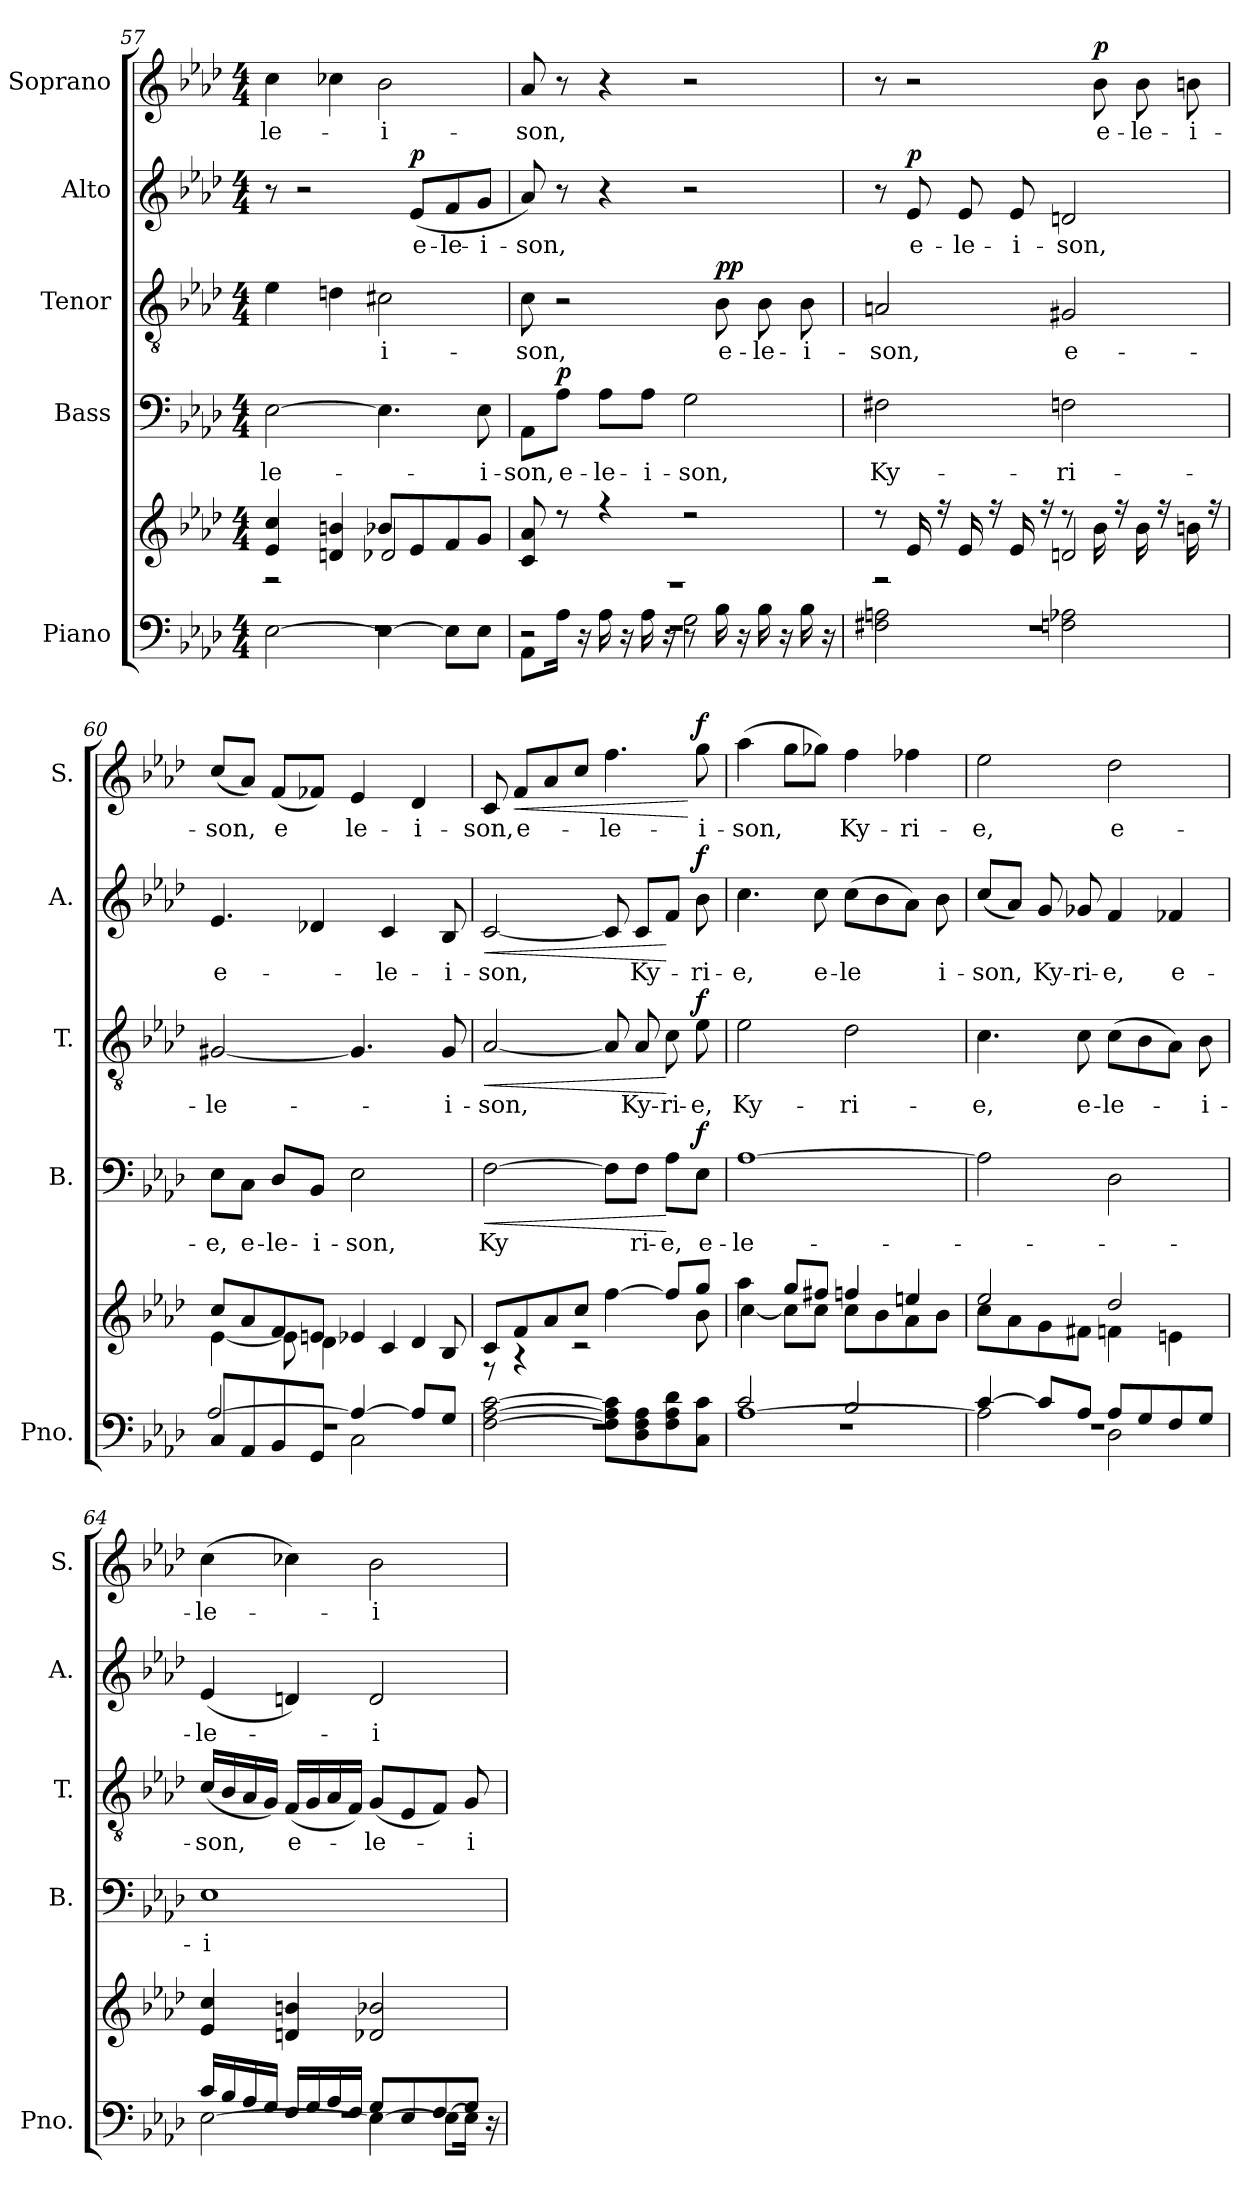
**kern	**kern	**kern	**text	**dynam	**kern	**text	**dynam	**kern	**text	**dynam	**kern	**text	**dynam
*part5	*part5	*part4	*part4	*part4	*part3	*part3	*part3	*part2	*part2	*part2	*part1	*part1	*part1
*staff6	*staff5	*staff4	*staff4	*staff4	*staff3	*staff3	*staff3	*staff2	*staff2	*staff2	*staff1	*staff1	*staff1
*I"Piano	*	*I"Bass	*	*	*I"Tenor	*	*	*I"Alto	*	*	*I"Soprano	*	*
*I'Pno.	*	*I'B.	*	*	*I'T.	*	*	*I'A.	*	*	*I'S.	*	*
*clefF4	*clefG2	*clefF4	*	*	*clefGv2	*	*	*clefG2	*	*	*clefG2	*	*
*k[b-e-a-d-]	*k[b-e-a-d-]	*k[b-e-a-d-]	*	*	*k[b-e-a-d-]	*	*	*k[b-e-a-d-]	*	*	*k[b-e-a-d-]	*	*
*M4/4	*M4/4	*M4/4	*	*	*M4/4	*	*	*M4/4	*	*	*M4/4	*	*
=57	=57	=57	=57	=57	=57	=57	=57	=57	=57	=57	=57	=57	=57
*^	*^	*	*	*	*	*	*	*	*	*	*	*	*
*	*^	*	*	*	*	*	*	*	*	*	*	*	*	*	*
[2E-\	1r	1r	4e-/ 4cc/	2r	[2E-\	-le-	.	4e-\	.	.	8r	.	.	4cc\	-le-	.
.	.	.	.	.	.	.	.	.	.	.	2r	.	.	.	.	.
.	.	.	4dn/ 4bn/	.	.	.	.	4dn\	.	.	.	.	.	4cc-X\	.	.
4E-\_	.	.	8b-X/L	2d-X/	4.E-\]	.	.	2c#X\	-i-	.	.	.	.	2b-\	-i-	.
!	!	!	!	!	!	!	!	!	!	!	!	!	!LO:DY:a	!	!	!
.	.	.	8e-/	.	.	.	.	.	.	.	(8e-/L	e-	p	.	.	.
8E-\L]	.	.	8f/	.	.	.	.	.	.	.	8f/	-le-	.	.	.	.
8E-\J	.	.	8g/J	.	8E-\	-i-	.	.	.	.	8g/J	-i-	.	.	.	.
=58	=58	=58	=58	=58	=58	=58	=58	=58	=58	=58	=58	=58	=58	=58	=58	=58
8AA-\L	1r	2r	8c/ 8a-/	1r	8AA-\L	-son,	.	8c\	-son,	.	8a-/)	-son,	.	8a-/	-son,	.
!	!	!	!	!	!	!	!LO:DY:a	!	!	!	!	!	!	!	!	!
16A-\Jk	.	.	8r	.	8A-\J	e-	p	2r	.	.	8r	.	.	8r	.	.
16r	.	.	.	.	.	.	.	.	.	.	.	.	.	.	.	.
16A-\	.	.	4r	.	8A-\L	-le-	.	.	.	.	4r	.	.	4r	.	.
16r	.	.	.	.	.	.	.	.	.	.	.	.	.	.	.	.
16A-\	.	.	.	.	8A-\J	-i-	.	.	.	.	.	.	.	.	.	.
16r	.	.	.	.	.	.	.	.	.	.	.	.	.	.	.	.
8r	.	2G\	2r	.	2G\	-son,	.	.	.	.	2r	.	.	2r	.	.
!	!	!	!	!	!	!	!	!	!	!LO:DY:a	!	!	!	!	!	!
!	!	!	!	!	!	!	!	!	!	!LO:DY:n=1:a	!	!	!	!	!	!
16B-\	.	.	.	.	.	.	.	8B-\	e-	p p	.	.	.	.	.	.
16r	.	.	.	.	.	.	.	.	.	.	.	.	.	.	.	.
16B-\	.	.	.	.	.	.	.	8B-\	-le-	.	.	.	.	.	.	.
16r	.	.	.	.	.	.	.	.	.	.	.	.	.	.	.	.
16B-\	.	.	.	.	.	.	.	8B-\	-i-	.	.	.	.	.	.	.
16r	.	.	.	.	.	.	.	.	.	.	.	.	.	.	.	.
!!LO:LB:g=z
=59	=59	=59	=59	=59	=59	=59	=59	=59	=59	=59	=59	=59	=59	=59	=59	=59
2F#X\ 2An\	1r	1r	8r	2r	2F#X\	Ky-	.	2An/	-son,	.	8r	.	.	8r	.	.
!	!	!	!	!	!	!	!	!	!	!	!	!	!LO:DY:a	!	!	!
.	.	.	16e-/	.	.	.	.	.	.	.	8e-/	e-	p	2r	.	.
.	.	.	16r	.	.	.	.	.	.	.	.	.	.	.	.	.
.	.	.	16e-/	.	.	.	.	.	.	.	8e-/	-le-	.	.	.	.
.	.	.	16r	.	.	.	.	.	.	.	.	.	.	.	.	.
.	.	.	16e-/	.	.	.	.	.	.	.	8e-/	-i-	.	.	.	.
.	.	.	16r	.	.	.	.	.	.	.	.	.	.	.	.	.
2Fn\ 2A-X\	.	.	8r	2dn/	2Fn\	-ri-	.	2G#X/	e-	.	2dn/	-son,	.	.	.	.
!	!	!	!	!	!	!	!	!	!	!	!	!	!	!	!	!LO:DY:a
.	.	.	16b-\	.	.	.	.	.	.	.	.	.	.	8b-\	e-	p
.	.	.	16r	.	.	.	.	.	.	.	.	.	.	.	.	.
.	.	.	16b-\	.	.	.	.	.	.	.	.	.	.	8b-\	-le-	.
.	.	.	16r	.	.	.	.	.	.	.	.	.	.	.	.	.
.	.	.	16bn\	.	.	.	.	.	.	.	.	.	.	8bn\	-i-	.
.	.	.	16r	.	.	.	.	.	.	.	.	.	.	.	.	.
=60	=60	=60	=60	=60	=60	=60	=60	=60	=60	=60	=60	=60	=60	=60	=60	=60
8C/L	1r	[2A-/	8cc/L	[4e-\	8E-\L	-e,	.	[2G#X/	-le-	.	4.e-/	-e-	.	(8cc/L	-son,	.
8AA-/	.	.	8a-/	.	8C\J	e-	.	.	.	.	.	.	.	8a-/J)	.	.
8BB-/	.	.	8f/	8e-\]	8D-/L	-le-	.	.	.	.	.	.	.	(8f/L	-e	.
8GG/J	.	.	8en/J	4d-\	8BB-/J	-i-	.	.	.	.	4d-X/	.	.	8f-X/J)	.	.
2C\	.	4A-/_	4e-X/	.	2E-\	-son,	.	4.G#/]	.	.	.	.	.	4e-/	le-	.
.	.	.	.	4c/	.	.	.	.	.	.	4c/	-le-	.	.	.	.
.	.	8A-/L]	4d-/	.	.	.	.	.	.	.	.	.	.	4d-/	-i-	.
.	.	8G/J	.	8B-/	.	.	.	8G#/	-i-	.	8B-/	-i-	.	.	.	.
=61	=61	=61	=61	=61	=61	=61	=61	=61	=61	=61	=61	=61	=61	=61	=61	=61
!	!	!	!	!	!	!	!LO:HP:b	!	!	!LO:HP:b	!	!	!LO:HP:b	!	!	!
[2F\ [2A-\ [2c\	1r	1r	8c/L	8r	[2F\	-Ky	<	[2A-/	-son,	<	[2c/	-son,	<	8c/	-son,	.
!	!	!	!	!	!	!	!	!	!	!	!	!	!	!	!	!LO:HP:b
.	.	.	8f/	4r	.	.	.	.	.	.	.	.	.	8f/L	e-	<
.	.	.	8a-/	.	.	.	.	.	.	.	.	.	.	8a-/	.	.
.	.	.	8cc/J	2r	.	.	.	.	.	.	.	.	.	8cc/J	.	.
8F\] 8A-\] 8c\]L	.	.	[4ff\	.	8F\L]	.	.	8A-/]	.	.	8c/]	.	.	4.ff\	-le-	.
8D-\ 8F\ 8A-\	.	.	.	.	8F\J	ri-	.	8A-/	Ky-	.	8c/L	Ky-	.	.	.	.
8F\ 8A-\ 8d-\	.	.	8ff/L]	.	8A-\L	-e,	[	8c\	-ri-	[	8f/J	.	[	.	.	.
!	!	!	!	!	!	!	!LO:DY:a	!	!	!LO:DY:a	!	!	!LO:DY:a	!	!	!LO:DY:n=1:a
8C\ 8c\J	.	.	8gg/J	8b-\	8E-\J	e-	f	8e-\	-e,	f	8b-\	-ri-	f	8gg\	-i-	[ f
=62	=62	=62	=62	=62	=62	=62	=62	=62	=62	=62	=62	=62	=62	=62	=62	=62
2c/	1r	[1A-	4aa-\	[4cc\	[1A-	-le-	.	2e-\	Ky-	.	4.cc\	-e,	.	(4aa-\	-son,	.
.	.	.	8gg/L	8cc\L]	.	.	.	.	.	.	.	.	.	8gg\L	.	.
.	.	.	8ff#X/J	8cc\J	.	.	.	.	.	.	8cc\	e-	.	8gg-X\J)	.	.
2B-/	.	.	8cc\L	4ffn/	.	.	.	2d-\	-ri-	.	(8cc\L	-le	.	4ff\	Ky-	.
.	.	.	8b-\	.	.	.	.	.	.	.	8b-\	.	.	.	.	.
.	.	.	8a-\	4een/	.	.	.	.	.	.	8a-\J)	.	.	4ff-X\	-ri-	.
.	.	.	8b-\J	.	.	.	.	.	.	.	8b-\	i-	.	.	.	.
!!LO:PB:g=z
=63	=63	=63	=63	=63	=63	=63	=63	=63	=63	=63	=63	=63	=63	=63	=63	=63
[4c/	1r	2A-\]	8cc\L	2ee-/	2A-\]	.	.	4.c\	-e,	.	(8cc/L	-son,	.	2ee-\	-e,	.
.	.	.	8a-\	.	.	.	.	.	.	.	8a-/J)	.	.	.	.	.
8c/L]	.	.	8g\	.	.	.	.	.	.	.	8g/	Ky-	.	.	.	.
8A-/J	.	.	8f#X\J	.	.	.	.	8c\	e-	.	8g-X/	-ri-	.	.	.	.
8A-/L	.	2D-\	4fn\	2dd-/	2D-\	.	.	(8c\L	-le-	.	4f/	-e,	.	2dd-\	e-	.
8G/	.	.	.	.	.	.	.	8B-\	.	.	.	.	.	.	.	.
8F/	.	.	4en\	.	.	.	.	8A-\J)	.	.	4f-X/	e-	.	.	.	.
8G/J	.	.	.	.	.	.	.	8B-\	-i-	.	.	.	.	.	.	.
=64	=64	=64	=64	=64	=64	=64	=64	=64	=64	=64	=64	=64	=64	=64	=64	=64
16c/LL	1r	[2E-\	4e-/ 4cc/	1ryy	1E-	-i-	.	(16c/LL	-son,	.	(4e-/	-le-	.	(4cc\	-le-	.
16B-/	.	.	.	.	.	.	.	16B-/	.	.	.	.	.	.	.	.
16A-/	.	.	.	.	.	.	.	16A-/	.	.	.	.	.	.	.	.
16G/JJ	.	.	.	.	.	.	.	16G/JJ)	.	.	.	.	.	.	.	.
16F/LL	.	.	4dn/ 4bn/	.	.	.	.	(16F/LL	e-	.	4dn/)	.	.	4cc-X\)	.	.
16G/	.	.	.	.	.	.	.	16G/	.	.	.	.	.	.	.	.
16A-/	.	.	.	.	.	.	.	16A-/	.	.	.	.	.	.	.	.
16F/JJ	.	.	.	.	.	.	.	16F/JJ)	.	.	.	.	.	.	.	.
8G/L	.	4E-\_	2d-X/ 2b-X/	.	.	.	.	(8G/L	-le-	.	2d/	-i-	.	2b-\	-i-	.
8E-/	.	.	.	.	.	.	.	8E-/	.	.	.	.	.	.	.	.
8F/	.	8E-\L_	.	.	.	.	.	8F/J)	.	.	.	.	.	.	.	.
8G/J	.	16E-\Jk]	.	.	.	.	.	8G/	-i-	.	.	.	.	.	.	.
.	.	16r	.	.	.	.	.	.	.	.	.	.	.	.	.	.
*v	*v	*v	*	*	*	*	*	*	*	*	*	*	*	*	*	*
*	*v	*v	*	*	*	*	*	*	*	*	*	*	*	*
=	=	=	=	=	=	=	=	=	=	=	=	=	=
*-	*-	*-	*-	*-	*-	*-	*-	*-	*-	*-	*-	*-	*-
